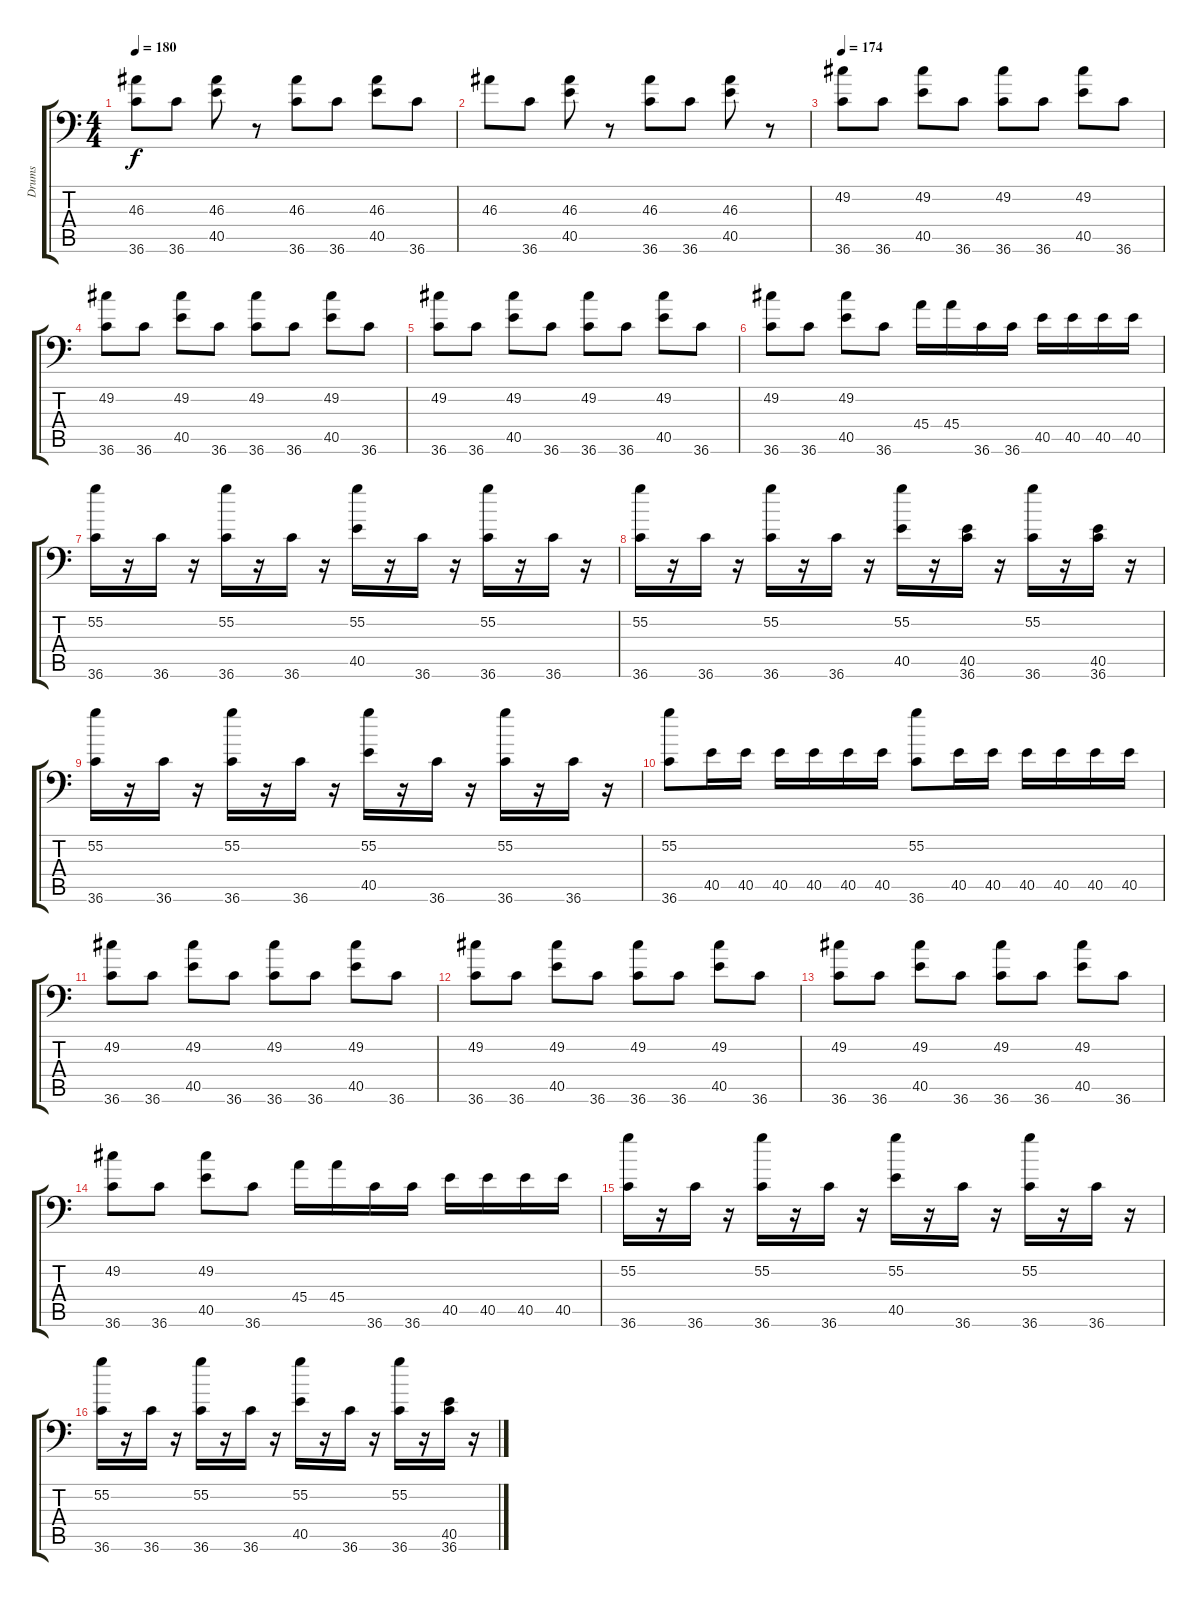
\track ("Drums" "Drums") {instrument acousticgrandpiano}
\staff {score tabs}
\tuning (C-1 C-1 C-1 C-1 C-1 C-1) {hide}
\ts (4 4)
\tempo 180
\clef f4
\ks c
(46.3 36.6).8{dy f} 36.6.8 (46.3 40.5).8 r.8 (46.3 36.6).8 36.6.8 (46.3 40.5).8 36.6.8 |
46.3.8 36.6.8 (46.3 40.5).8 r.8 (46.3 36.6).8 36.6.8 (46.3 40.5).8 r.8 |
\tempo 174
(49.2 36.6).8 36.6.8 (49.2 40.5).8 36.6.8 (49.2 36.6).8 36.6.8 (49.2 40.5).8 36.6.8 |
(49.2 36.6).8 36.6.8 (49.2 40.5).8 36.6.8 (49.2 36.6).8 36.6.8 (49.2 40.5).8 36.6.8 |
(49.2 36.6).8 36.6.8 (49.2 40.5).8 36.6.8 (49.2 36.6).8 36.6.8 (49.2 40.5).8 36.6.8 |
(49.2 36.6).8 36.6.8 (49.2 40.5).8 36.6.8 45.4.16 45.4.16 36.6.16 36.6.16 40.5.16 40.5.16 40.5.16 40.5.16 |
(55.2 36.6).16 r.16 36.6.16 r.16 (55.2 36.6).16 r.16 36.6.16 r.16 (55.2 40.5).16 r.16 36.6.16 r.16 (55.2 36.6).16 r.16 36.6.16 r.16 |
(55.2 36.6).16 r.16 36.6.16 r.16 (55.2 36.6).16 r.16 36.6.16 r.16 (55.2 40.5).16 r.16 (40.5 36.6).16 r.16 (55.2 36.6).16 r.16 (40.5 36.6).16 r.16 |
(55.2 36.6).16 r.16 36.6.16 r.16 (55.2 36.6).16 r.16 36.6.16 r.16 (55.2 40.5).16 r.16 36.6.16 r.16 (55.2 36.6).16 r.16 36.6.16 r.16 |
(55.2 36.6).8 40.5.16 40.5.16 40.5.16 40.5.16 40.5.16 40.5.16 (55.2 36.6).8 40.5.16 40.5.16 40.5.16 40.5.16 40.5.16 40.5.16 |
(49.2 36.6).8 36.6.8 (49.2 40.5).8 36.6.8 (49.2 36.6).8 36.6.8 (49.2 40.5).8 36.6.8 |
(49.2 36.6).8 36.6.8 (49.2 40.5).8 36.6.8 (49.2 36.6).8 36.6.8 (49.2 40.5).8 36.6.8 |
(49.2 36.6).8 36.6.8 (49.2 40.5).8 36.6.8 (49.2 36.6).8 36.6.8 (49.2 40.5).8 36.6.8 |
(49.2 36.6).8 36.6.8 (49.2 40.5).8 36.6.8 45.4.16 45.4.16 36.6.16 36.6.16 40.5.16 40.5.16 40.5.16 40.5.16 |
(55.2 36.6).16 r.16 36.6.16 r.16 (55.2 36.6).16 r.16 36.6.16 r.16 (55.2 40.5).16 r.16 36.6.16 r.16 (55.2 36.6).16 r.16 36.6.16 r.16 |
(55.2 36.6).16 r.16 36.6.16 r.16 (55.2 36.6).16 r.16 36.6.16 r.16 (55.2 40.5).16 r.16 36.6.16 r.16 (55.2 36.6).16 r.16 (40.5 36.6).16 r.16
